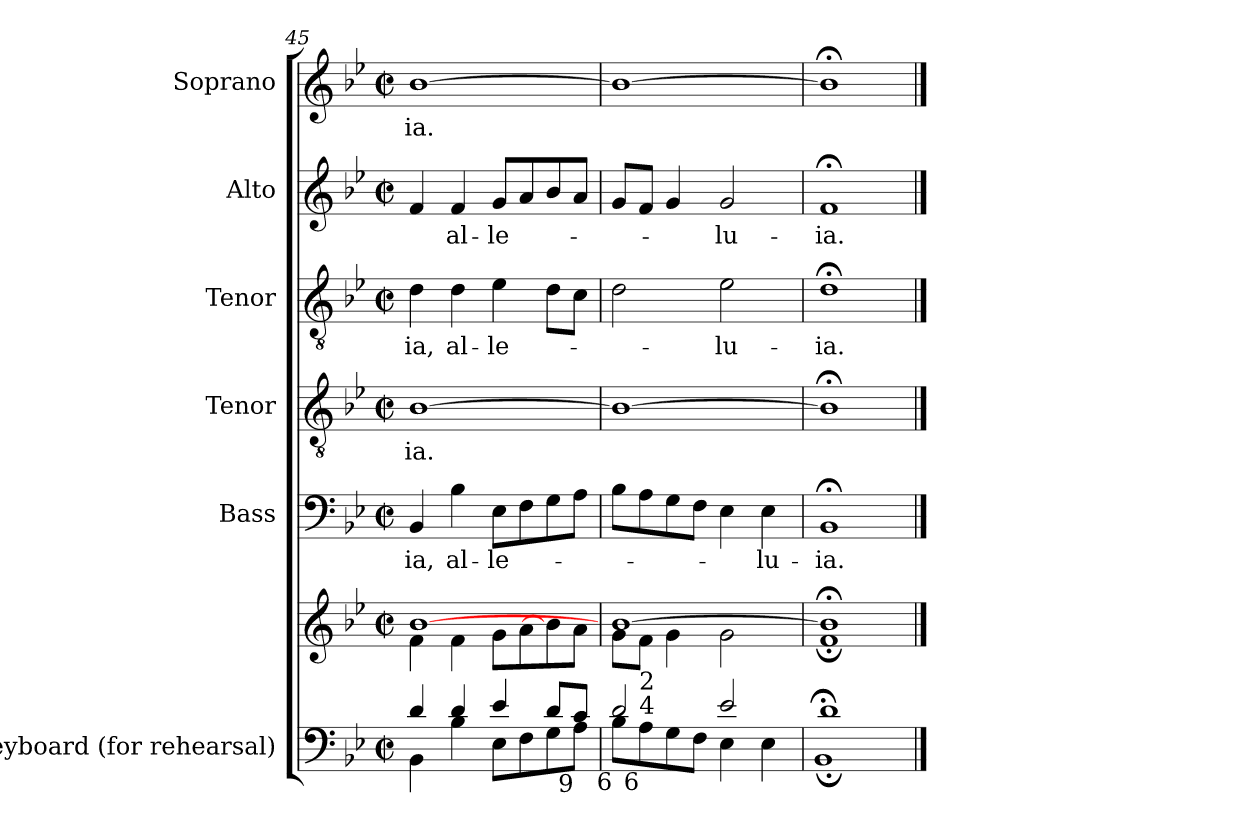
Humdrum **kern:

**kern	**kern	**kern	**text	**kern	**text	**kern	**text	**kern	**text	**kern	**text
*part6	*part6	*part5	*part5	*part4	*part4	*part3	*part3	*part2	*part2	*part1	*part1
*staff7	*staff6	*staff5	*staff5	*staff4	*staff4	*staff3	*staff3	*staff2	*staff2	*staff1	*staff1
*I"Keyboard  (for rehearsal)	*	*I"Bass	*	*I"Tenor	*	*I"Tenor	*	*I"Alto	*	*I"Soprano	*
*I'Kbd.	*	*I'B.	*	*I'T.	*	*I'T.	*	*I'A.	*	*I'S.	*
*clefF4	*clefG2	*clefF4	*	*clefGv2	*	*clefGv2	*	*clefG2	*	*clefG2	*
*	*	*	*	*ITrd7c12	*	*ITrd7c12	*	*	*	*	*
*k[b-e-]	*k[b-e-]	*k[b-e-]	*	*k[b-e-]	*	*k[b-e-]	*	*k[b-e-]	*	*k[b-e-]	*
*B-:	*B-:	*B-:	*	*B-:	*	*B-:	*	*B-:	*	*B-:	*
*M2/2	*M2/2	*M2/2	*	*M2/2	*	*M2/2	*	*M2/2	*	*M2/2	*
*met(c|)	*met(c|)	*met(c|)	*	*met(c|)	*	*met(c|)	*	*met(c|)	*	*met(c|)	*
=45	=45	=45	=45	=45	=45	=45	=45	=45	=45	=45	=45
*^	*^	*	*	*	*	*	*	*	*	*	*
*	*^	*	*	*	*	*	*	*	*	*	*	*	*
!	!	!	!	!	!	!LO:LY:b:color=#000000	!	!	!	!	!	!	!	!
!	!	!	!	!	!	!	!	!LO:LY:b:color=#000000	!	!	!	!	!	!
!	!	!	!	!	!	!	!	!	!	!LO:LY:b:color=#000000	!	!	!	!
!	!	!	!	!	!	!	!	!	!	!	!	!	!	!LO:LY:b:color=#000000
1ryy	4di/	4BB-i\	[1b-i	4fi\	4BB-i/	-ia,	[1BB-i	-ia.	4Di\	-ia,	4fi/	.	[1b-i	-ia.
!	!	!	!	!	!	!LO:LY:b:color=#000000	!	!	!	!	!	!	!	!
!	!	!	!	!	!	!	!	!	!	!LO:LY:b:color=#000000	!	!	!	!
!	!	!	!	!	!	!	!	!	!	!	!	!LO:LY:b:color=#000000	!	!
.	4di/	4B-i\	.	4fi\	4B-i\	al-	.	.	4Di\	al-	4fi/	al-	.	.
!	!	!	!	!	!	!LO:LY:b:color=#000000	!	!	!	!	!	!	!	!
!	!	!	!	!	!	!	!	!	!	!LO:LY:b:color=#000000	!	!	!	!
!	!	!	!	!	!	!	!	!	!	!	!	!LO:LY:b:color=#000000	!	!
.	4e-i/	8E-i\L	.	8gi\L	8E-i\L	-le-	.	.	4E-i\	-le-	8gi/L	-le-	.	.
.	.	8Fi\	.	8ai\	8Fi\	.	.	.	.	.	8ai/	.	.	.
.	8di/L	8Gi\	.	8b-i\]	8Gi\	.	.	.	8Di\L	.	8b-i/	.	.	.
!	!LO:TX:b:rj:t=9	!	!	!	!	!	!	!	!	!	!	!	!	!
.	8ci/J	8Ai\J	.	8ai\J	8Ai\J	.	.	.	8Ci\J	.	8ai/J	.	.	.
=46	=46	=46	=46	=46	=46	=46	=46	=46	=46	=46	=46	=46	=46	=46
!LO:TX:b:rj:t=6	!	!	!	!	!	!	!	!	!	!	!	!	!	!
1ryy	2di/	8B-i\L	[1b-i	8gi\L	8B-i\L	.	1BB-i_	.	2Di\	.	8gi/L	.	1b-i_	.
!	!	!LO:TX:b:rj:t=6	!	!	!	!	!	!	!	!	!	!	!	!
!	!	!LO:TX:t=4	!	!	!	!	!	!	!	!	!	!	!	!
!	!	!LO:TX:t=2	!	!	!	!	!	!	!	!	!	!	!	!
.	.	8Ai\	.	8fi\J	8Ai\	.	.	.	.	.	8fi/J	.	.	.
.	.	8Gi\	.	4gi\	8Gi\	.	.	.	.	.	4gi/	.	.	.
.	.	8Fi\J	.	.	8Fi\J	.	.	.	.	.	.	.	.	.
!	!	!	!	!	!	!	!	!	!	!LO:LY:b:color=#000000	!	!	!	!
!	!	!	!	!	!	!	!	!	!	!	!	!LO:LY:b:color=#000000	!	!
.	2e-i/	4E-i\	.	2gi\	4E-i\	.	.	.	2E-i\	-lu-	2gi/	-lu-	.	.
!	!	!	!	!	!	!LO:LY:b:color=#000000	!	!	!	!	!	!	!	!
.	.	4E-i\	.	.	4E-i\	-lu-	.	.	.	.	.	.	.	.
=47	=47	=47	=47	=47	=47	=47	=47	=47	=47	=47	=47	=47	=47	=47
!	!	!	!	!	!	!LO:LY:b:color=#000000	!	!	!	!	!	!	!	!
!	!	!	!	!	!	!	!	!	!	!LO:LY:b:color=#000000	!	!	!	!
!	!	!	!	!	!	!	!	!	!	!	!	!LO:LY:b:color=#000000	!	!
1ryy	1d;i	1BB-;i	1b-;i]	1f;i	1BB-;i	-ia.	1BB-;i]	.	1D;i	-ia.	1f;i	-ia.	1b-;i]	.
*v	*v	*v	*	*	*	*	*	*	*	*	*	*	*	*
*	*v	*v	*	*	*	*	*	*	*	*	*	*
==	==	==	==	==	==	==	==	==	==	==	==
*-	*-	*-	*-	*-	*-	*-	*-	*-	*-	*-	*-
